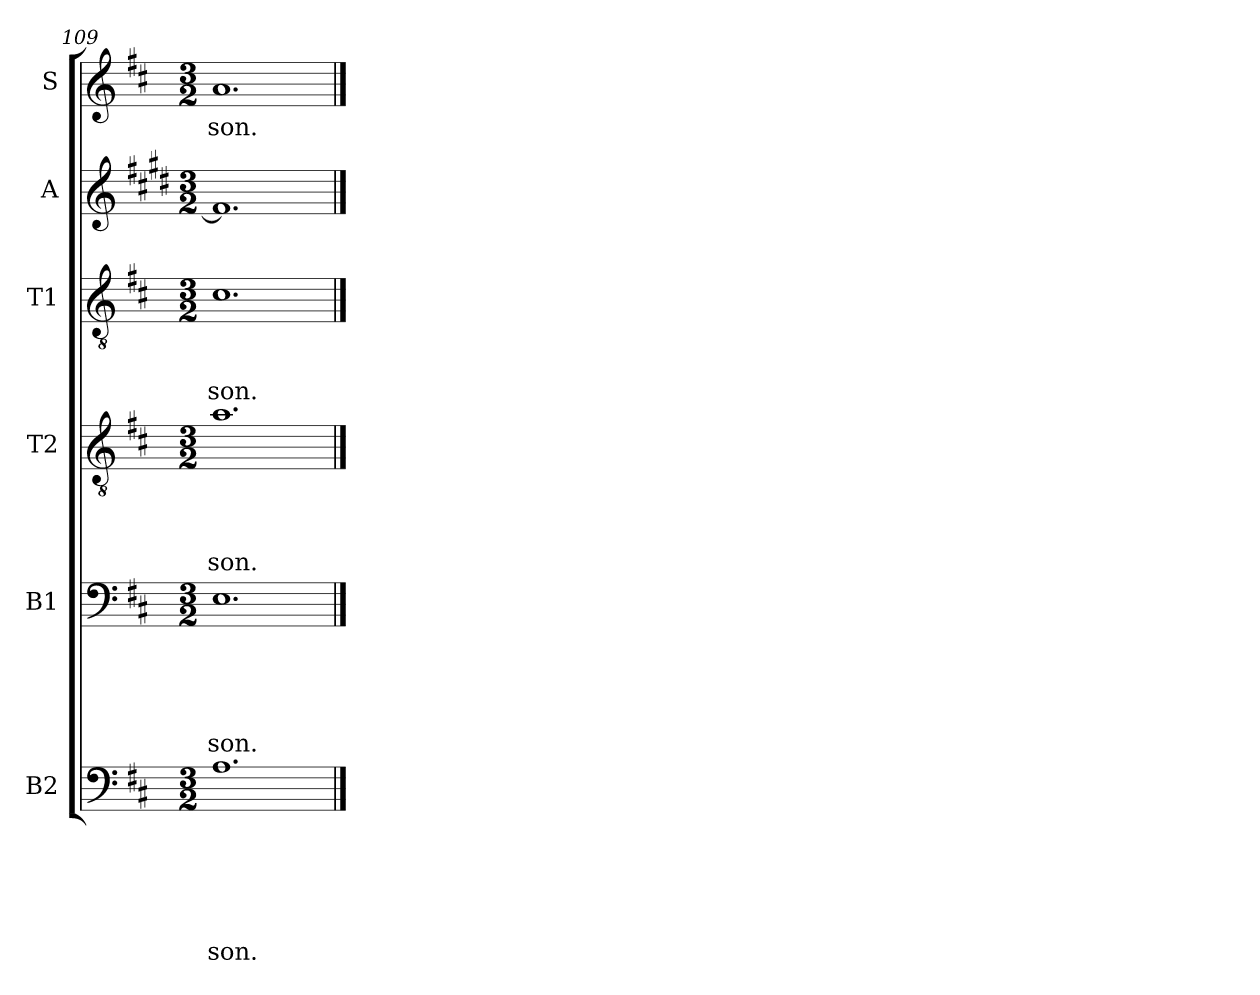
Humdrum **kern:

**kern	**text	**text	**text	**text	**text	**text	**kern	**text	**text	**text	**text	**text	**kern	**text	**text	**text	**text	**kern	**text	**text	**text	**kern	**text	**kern	**text
*part6	*part6	*part6	*part6	*part6	*part6	*part6	*part5	*part5	*part5	*part5	*part5	*part5	*part4	*part4	*part4	*part4	*part4	*part3	*part3	*part3	*part3	*part2	*part2	*part1	*part1
*staff6	*staff6	*staff6	*staff6	*staff6	*staff6	*staff6	*staff5	*staff5	*staff5	*staff5	*staff5	*staff5	*staff4	*staff4	*staff4	*staff4	*staff4	*staff3	*staff3	*staff3	*staff3	*staff2	*staff2	*staff1	*staff1
*I"B2	*	*	*	*	*	*	*I"B1	*	*	*	*	*	*I"T2	*	*	*	*	*I"T1	*	*	*	*I"A	*	*I"S	*
!!LO:PB:g=z
*clefF4	*	*	*	*	*	*	*clefF4	*	*	*	*	*	*clefGv2	*	*	*	*	*clefGv2	*	*	*	*clefG2	*	*clefG2	*
*ITrd7c12	*	*	*	*	*	*	*	*	*	*	*	*	*ITrd8c14	*	*	*	*	*	*	*	*	*ITrd1c2	*	*	*
*k[f#c#]	*	*	*	*	*	*	*k[f#c#]	*	*	*	*	*	*k[f#c#]	*	*	*	*	*k[f#c#]	*	*	*	*k[f#c#]	*	*k[f#c#]	*
*D:	*	*	*	*	*	*	*D:	*	*	*	*	*	*D:	*	*	*	*	*D:	*	*	*	*D:	*	*D:	*
*M3/2	*	*	*	*	*	*	*M3/2	*	*	*	*	*	*M3/2	*	*	*	*	*M3/2	*	*	*	*M3/2	*	*M3/2	*
=109	=109	=109	=109	=109	=109	=109	=109	=109	=109	=109	=109	=109	=109	=109	=109	=109	=109	=109	=109	=109	=109	=109	=109	=109	=109
!	!	!	!	!	!	!LO:LY:b	!	!	!	!	!	!LO:LY:b	!	!	!	!	!LO:LY:b	!	!	!	!LO:LY:b	!	!	!	!LO:LY:b
1.AA	.	.	.	.	.	-son.	1.E	.	.	.	.	-son.	1.A	.	.	.	-son.	1.c#	.	.	-son.	1.e]	.	1.a	-son.
==	==	==	==	==	==	==	==	==	==	==	==	==	==	==	==	==	==	==	==	==	==	==	==	==	==
*-	*-	*-	*-	*-	*-	*-	*-	*-	*-	*-	*-	*-	*-	*-	*-	*-	*-	*-	*-	*-	*-	*-	*-	*-	*-
